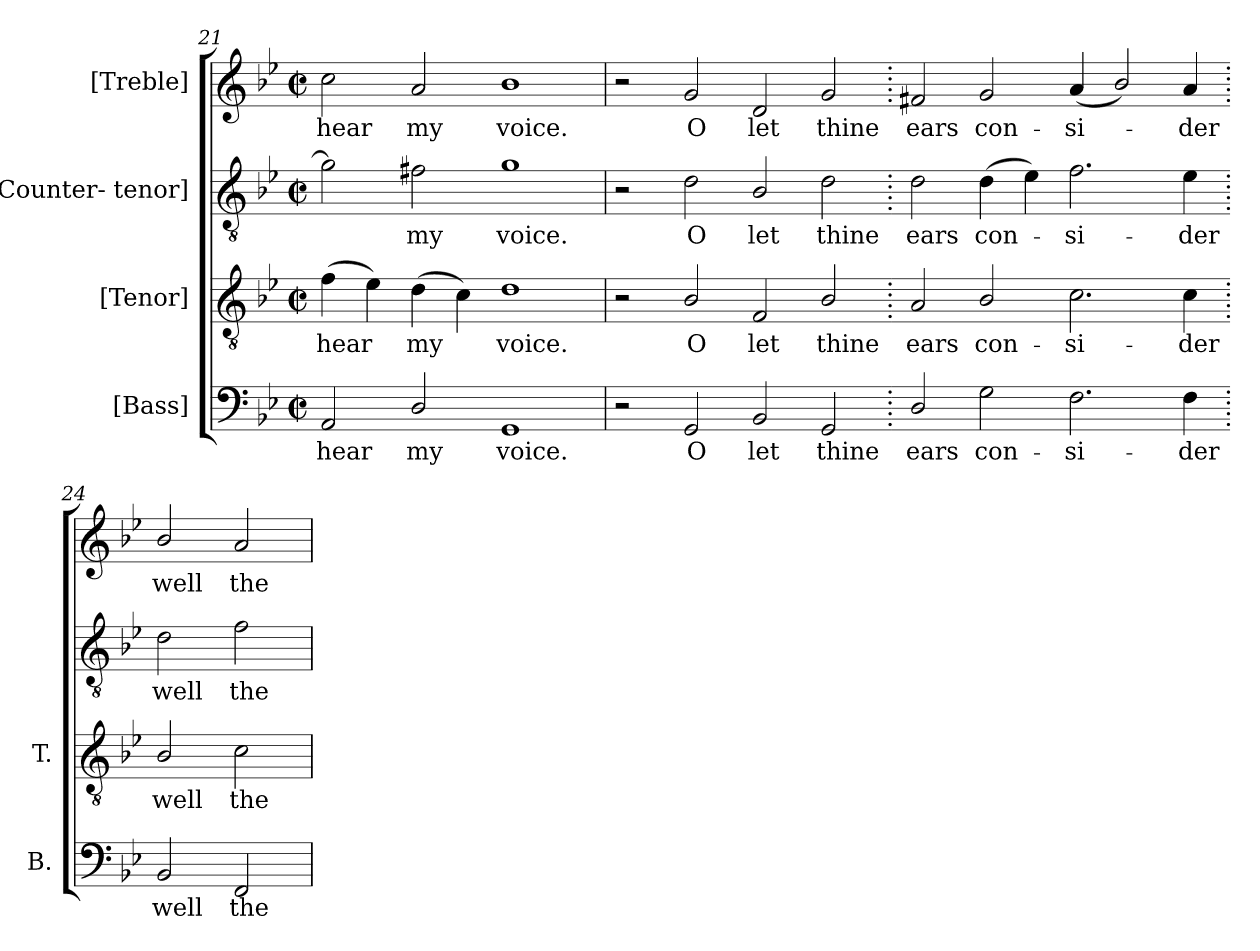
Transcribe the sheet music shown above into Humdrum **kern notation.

**kern	**text	**kern	**text	**kern	**text	**kern	**text
*part4	*part4	*part3	*part3	*part2	*part2	*part1	*part1
*staff4	*staff4	*staff3	*staff3	*staff2	*staff2	*staff1	*staff1
*I"[Bass]	*	*I"[Tenor]	*	*I"[Counter- tenor]	*	*I"[Treble]	*
*I'B.	*	*I'T.	*	*	*	*	*
*clefF4	*	*clefGv2	*	*clefGv2	*	*clefG2	*
*	*	*ITrd7c12	*	*ITrd7c12	*	*	*
*k[b-e-]	*	*k[b-e-]	*	*k[b-e-]	*	*k[b-e-]	*
*B-:	*	*B-:	*	*B-:	*	*B-:	*
*M2/2	*	*M2/2	*	*M2/2	*	*M2/2	*
*met(c|)	*	*met(c|)	*	*met(c|)	*	*met(c|)	*
=21	=21	=21	=21	=21	=21	=21	=21
!	!LO:LY:b:color=#000000	!	!	!	!	!	!
!	!	!	!LO:LY:b:color=#000000	!	!	!	!
!	!	!	!	!	!	!	!LO:LY:b:color=#000000
2AAi/	hear	(4Fi\	hear	2Gi\]	.	2cci\	hear
.	.	4E-i\)	.	.	.	.	.
!	!LO:LY:b:color=#000000	!	!	!	!	!	!
!	!	!	!LO:LY:b:color=#000000	!	!	!	!
!	!	!	!	!	!LO:LY:b:color=#000000	!	!
!	!	!	!	!	!	!	!LO:LY:b:color=#000000
2Di/	my	(4Di\	my	2F#Xi\	my	2ai/	my
.	.	4Ci\)	.	.	.	.	.
!	!LO:LY:b:color=#000000	!	!	!	!	!	!
!	!	!	!LO:LY:b:color=#000000	!	!	!	!
!	!	!	!	!	!LO:LY:b:color=#000000	!	!
!	!	!	!	!	!	!	!LO:LY:b:color=#000000
1GGi	voice.	1Di	voice.	1Gi	voice.	1b-i	voice.
!!LO:PB:g=z
=22	=22	=22	=22	=22	=22	=22	=22
2r	.	2r	.	2r	.	2r	.
!	!LO:LY:b:color=#000000	!	!	!	!	!	!
!	!	!	!LO:LY:b:color=#000000	!	!	!	!
!	!	!	!	!	!LO:LY:b:color=#000000	!	!
!	!	!	!	!	!	!	!LO:LY:b:color=#000000
2GGi/	O	2BB-i/	O	2Di\	O	2gi/	O
!	!LO:LY:b:color=#000000	!	!	!	!	!	!
!	!	!	!LO:LY:b:color=#000000	!	!	!	!
!	!	!	!	!	!LO:LY:b:color=#000000	!	!
!	!	!	!	!	!	!	!LO:LY:b:color=#000000
2BB-i/	let	2FFi/	let	2BB-i/	let	2di/	let
!	!LO:LY:b:color=#000000	!	!	!	!	!	!
!	!	!	!LO:LY:b:color=#000000	!	!	!	!
!	!	!	!	!	!LO:LY:b:color=#000000	!	!
!	!	!	!	!	!	!	!LO:LY:b:color=#000000
2GGi/	thine	2BB-i/	thine	2Di\	thine	2gi/	thine
=23.	=23.	=23.	=23.	=23.	=23.	=23.	=23.
!	!LO:LY:b:color=#000000	!	!	!	!	!	!
!	!	!	!LO:LY:b:color=#000000	!	!	!	!
!	!	!	!	!	!LO:LY:b:color=#000000	!	!
!	!	!	!	!	!	!	!LO:LY:b:color=#000000
2Di/	ears	2AAi/	ears	2Di\	ears	2f#Xi/	ears
!	!LO:LY:b:color=#000000	!	!	!	!	!	!
!	!	!	!LO:LY:b:color=#000000	!	!	!	!
!	!	!	!	!	!LO:LY:b:color=#000000	!	!
!	!	!	!	!	!	!	!LO:LY:b:color=#000000
2Gi\	con-	2BB-i/	con-	(4Di\	con-	2gi/	con-
.	.	.	.	4E-i\)	.	.	.
!	!LO:LY:b:color=#000000	!	!	!	!	!	!
!	!	!	!LO:LY:b:color=#000000	!	!	!	!
!	!	!	!	!	!LO:LY:b:color=#000000	!	!
!	!	!	!	!	!	!	!LO:LY:b:color=#000000
2.Fi\	-si-	2.Ci\	-si-	2.Fi\	-si-	(4ai/	-si-
.	.	.	.	.	.	2b-i/)	.
!	!LO:LY:b:color=#000000	!	!	!	!	!	!
!	!	!	!LO:LY:b:color=#000000	!	!	!	!
!	!	!	!	!	!LO:LY:b:color=#000000	!	!
!	!	!	!	!	!	!	!LO:LY:b:color=#000000
4Fi\	-der	4Ci\	-der	4E-i\	-der	4ai/	-der
=24.	=24.	=24.	=24.	=24.	=24.	=24.	=24.
!	!LO:LY:b:color=#000000	!	!	!	!	!	!
!	!	!	!LO:LY:b:color=#000000	!	!	!	!
!	!	!	!	!	!LO:LY:b:color=#000000	!	!
!	!	!	!	!	!	!	!LO:LY:b:color=#000000
2BB-i/	well	2BB-i/	well	2Di\	well	2b-i/	well
!	!LO:LY:b:color=#000000	!	!	!	!	!	!
!	!	!	!LO:LY:b:color=#000000	!	!	!	!
!	!	!	!	!	!LO:LY:b:color=#000000	!	!
!	!	!	!	!	!	!	!LO:LY:b:color=#000000
2FFi/	the	2Ci\	the	2Fi\	the	2ai/	the
=	=	=	=	=	=	=	=
*-	*-	*-	*-	*-	*-	*-	*-
